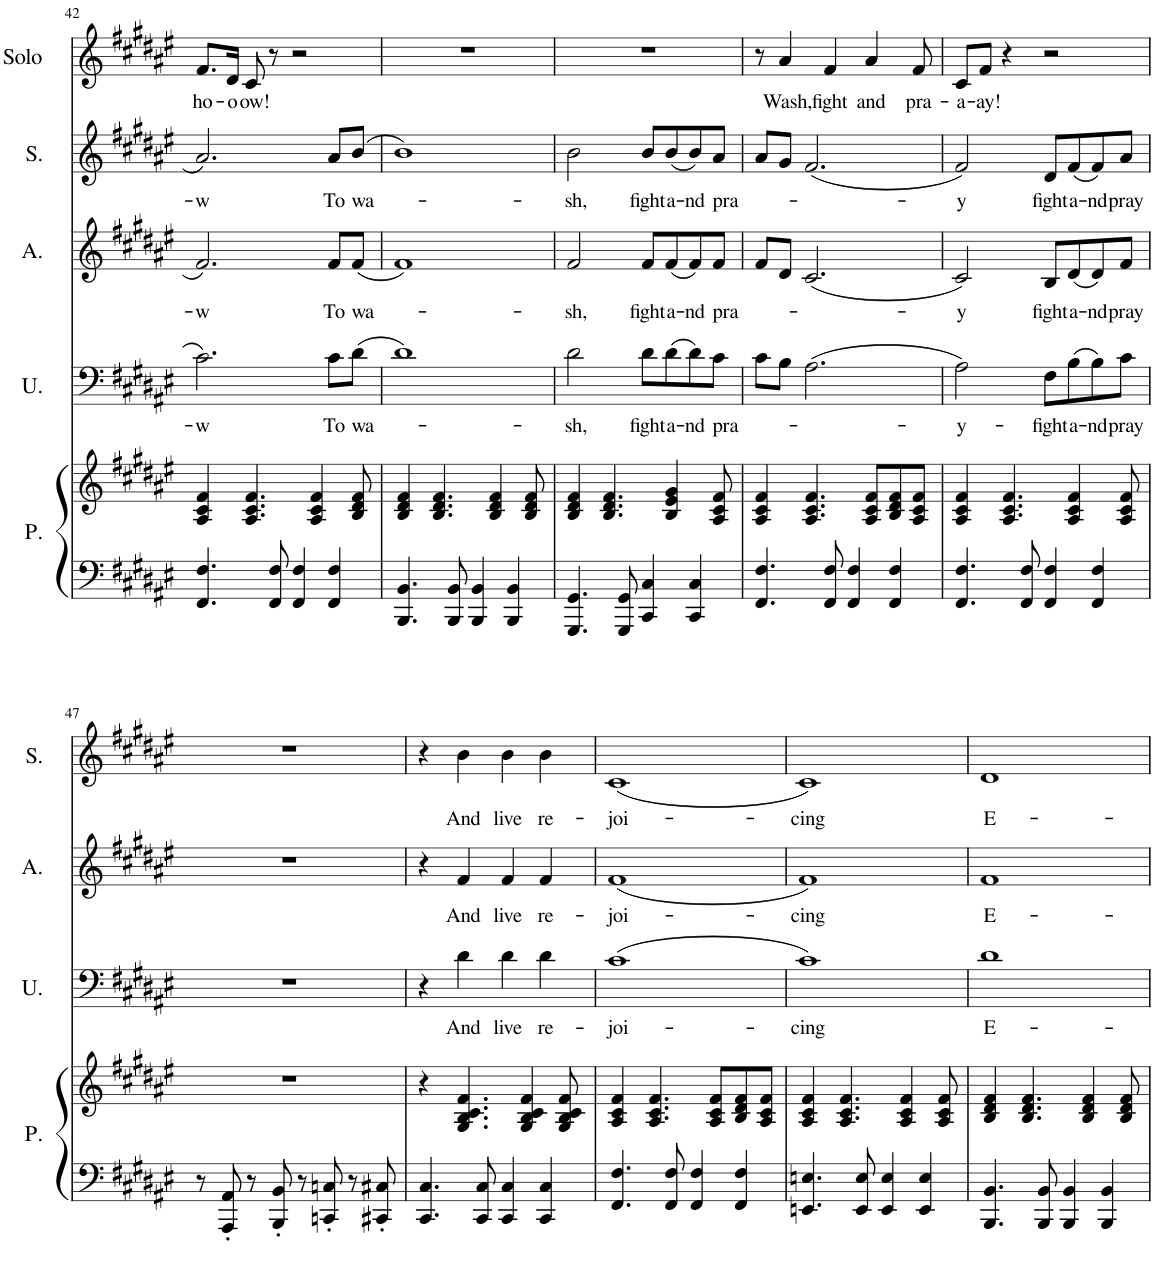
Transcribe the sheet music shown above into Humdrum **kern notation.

**kern	**kern	**kern	**text	**kern	**text	**kern	**text	**kern	**text
*part5	*part5	*part4	*part4	*part3	*part3	*part2	*part2	*part1	*part1
*staff6	*staff5	*staff4	*staff4	*staff3	*staff3	*staff2	*staff2	*staff1	*staff1
*I"Piano	*	*I"Uomini	*	*I"Contralto	*	*I"Sopran	*	*I"Solo	*
*I'P.	*	*I'U.	*	*	*	*I'S.	*	*I'Solo	*
!!LO:PB:g=z
*clefF4	*clefG2	*clefF4	*	*clefG2	*	*clefG2	*	*clefG2	*
*k[f#c#g#d#a#e#]	*k[f#c#g#d#a#e#]	*k[f#c#g#d#a#e#]	*	*k[f#c#g#d#a#e#]	*	*k[f#c#g#d#a#e#]	*	*k[f#c#g#d#a#e#]	*
*M4/4	*M4/4	*M4/4	*	*M4/4	*	*M4/4	*	*M4/4	*
=42	=42	=42	=42	=42	=42	=42	=42	=42	=42
!	!	!	!LO:LY:b	!	!LO:LY:b	!	!LO:LY:b	!	!LO:LY:b
4.FF#/ 4.F#/	4A#/ 4c#/ 4f#/	2.c#\	-w	2.f#/	-w	2.a#/	-w	8.f#/L	ho-
!	!	!	!	!	!	!	!	!	!LO:LY:b
.	.	.	.	.	.	.	.	16d#/Jk	-o-
!	!	!	!	!	!	!	!	!	!LO:LY:b
.	4.A#/ 4.c#/ 4.f#/	.	.	.	.	.	.	8c#/	-ow!
8FF#/ 8F#/	.	.	.	.	.	.	.	8r	.
4FF#/ 4F#/	.	.	.	.	.	.	.	2r	.
.	4A#/ 4c#/ 4f#/	.	.	.	.	.	.	.	.
!	!	!	!LO:LY:b	!	!LO:LY:b	!	!LO:LY:b	!	!
4FF#/ 4F#/	.	8c#\L	To	8f#/L	To	8a#/L	To	.	.
!	!	!	!LO:LY:b	!	!LO:LY:b	!	!LO:LY:b	!	!
.	8B/ 8d#/ 8f#/	(8d#\J	wa-	(8f#/J	wa-	(8b/J	wa-	.	.
=43	=43	=43	=43	=43	=43	=43	=43	=43	=43
4.BBB/ 4.BB/	4B/ 4d#/ 4f#/	1d#)	.	1f#)	.	1b)	.	1r	.
.	4.B/ 4.d#/ 4.f#/	.	.	.	.	.	.	.	.
8BBB/ 8BB/	.	.	.	.	.	.	.	.	.
4BBB/ 4BB/	.	.	.	.	.	.	.	.	.
.	4B/ 4d#/ 4f#/	.	.	.	.	.	.	.	.
4BBB/ 4BB/	.	.	.	.	.	.	.	.	.
.	8B/ 8d#/ 8f#/	.	.	.	.	.	.	.	.
=44	=44	=44	=44	=44	=44	=44	=44	=44	=44
!	!	!	!LO:LY:b	!	!LO:LY:b	!	!LO:LY:b	!	!
4.GGG#/ 4.GG#/	4B/ 4d#/ 4f#/	2d#\	-sh,	2f#/	-sh,	2b\	-sh,	1r	.
.	4.B/ 4.d#/ 4.f#/	.	.	.	.	.	.	.	.
8GGG#/ 8GG#/	.	.	.	.	.	.	.	.	.
!	!	!	!LO:LY:b	!	!LO:LY:b	!	!LO:LY:b	!	!
4CC#/ 4C#/	.	8d#\L	fight	8f#/L	fight	8b/L	fight	.	.
!	!	!	!LO:LY:b	!	!LO:LY:b	!	!LO:LY:b	!	!
.	4B/ 4e#/ 4g#/	(8d#\	a-	(8f#/	a-	(8b/	a-	.	.
!	!	!	!LO:LY:b	!	!LO:LY:b	!	!LO:LY:b	!	!
4CC#/ 4C#/	.	8d#\)	-nd	8f#/)	-nd	8b/)	-nd	.	.
!	!	!	!LO:LY:b	!	!LO:LY:b	!	!LO:LY:b	!	!
.	8A#/ 8c#/ 8f#/	8c#\J	pra-	8f#/J	pra-	8a#/J	pra-	.	.
=45	=45	=45	=45	=45	=45	=45	=45	=45	=45
4.FF#/ 4.F#/	4A#/ 4c#/ 4f#/	8c#\L	.	8f#/L	.	8a#/L	.	8r	.
!	!	!	!	!	!	!	!	!	!LO:LY:b
.	.	8B\J	.	8d#/J	.	8g#/J	.	4a#/	Wash,
.	4.A#/ 4.c#/ 4.f#/	(2.A#\	.	(2.c#/	.	(2.f#/	.	.	.
!	!	!	!	!	!	!	!	!	!LO:LY:b
8FF#/ 8F#/	.	.	.	.	.	.	.	4f#/	fight
4FF#/ 4F#/	.	.	.	.	.	.	.	.	.
!	!	!	!	!	!	!	!	!	!LO:LY:b
.	8A#/ 8c#/ 8f#/L	.	.	.	.	.	.	4a#/	and
4FF#/ 4F#/	8B/ 8d#/ 8f#/	.	.	.	.	.	.	.	.
!	!	!	!	!	!	!	!	!	!LO:LY:b
.	8A#/ 8c#/ 8f#/J	.	.	.	.	.	.	8f#/	pra-
=46	=46	=46	=46	=46	=46	=46	=46	=46	=46
!	!	!	!LO:LY:b	!	!LO:LY:b	!	!LO:LY:b	!	!LO:LY:b
4.FF#/ 4.F#/	4A#/ 4c#/ 4f#/	2A#\)	-y-	2c#/)	-y	2f#/)	-y	8c#/L	-a-
!	!	!	!	!	!	!	!	!	!LO:LY:b
.	.	.	.	.	.	.	.	8f#/J	-ay!
.	4.A#/ 4.c#/ 4.f#/	.	.	.	.	.	.	4r	.
8FF#/ 8F#/	.	.	.	.	.	.	.	.	.
!	!	!	!LO:LY:b	!	!LO:LY:b	!	!LO:LY:b	!	!
4FF#/ 4F#/	.	8F#\L	-fight	8B/L	fight	8d#/L	fight	2r	.
!	!	!	!LO:LY:b	!	!LO:LY:b	!	!LO:LY:b	!	!
.	4A#/ 4c#/ 4f#/	(8B\	a-	(8d#/	a-	(8f#/	a-	.	.
!	!	!	!LO:LY:b	!	!LO:LY:b	!	!LO:LY:b	!	!
4FF#/ 4F#/	.	8B\)	-nd	8d#/)	-nd	8f#/)	-nd	.	.
!	!	!	!LO:LY:b	!	!LO:LY:b	!	!LO:LY:b	!	!
.	8A#/ 8c#/ 8f#/	8c#\J	pray	8f#/J	pray	8a#/J	pray	.	.
!!LO:LB:g=z
=47	=47	=47	=47	=47	=47	=47	=47	=47	=47
8r	1r	1r	.	1r	.	1r	.	1r	.
8AAA#/' 8AA#/'	.	.	.	.	.	.	.	.	.
8r	.	.	.	.	.	.	.	.	.
8BBB/' 8BB/'	.	.	.	.	.	.	.	.	.
8r	.	.	.	.	.	.	.	.	.
8CCn/' 8Cn/'	.	.	.	.	.	.	.	.	.
8r	.	.	.	.	.	.	.	.	.
8CC#X/' 8C#X/'	.	.	.	.	.	.	.	.	.
=48	=48	=48	=48	=48	=48	=48	=48	=48	=48
4.CC#/ 4.C#/	4r	4r	.	4r	.	4r	.	1r	.
!	!	!	!LO:LY:b	!	!LO:LY:b	!	!LO:LY:b	!	!
.	4.G#/ 4.B/ 4.c#/ 4.f#/	4d#\	And	4f#/	And	4b\	And	.	.
8CC#/ 8C#/	.	.	.	.	.	.	.	.	.
!	!	!	!LO:LY:b	!	!LO:LY:b	!	!LO:LY:b	!	!
4CC#/ 4C#/	.	4d#\	live	4f#/	live	4b\	live	.	.
.	4G#/ 4B/ 4c#/ 4f#/	.	.	.	.	.	.	.	.
!	!	!	!LO:LY:b	!	!LO:LY:b	!	!LO:LY:b	!	!
4CC#/ 4C#/	.	4d#\	re-	4f#/	re-	4b\	re-	.	.
.	8G#/ 8B/ 8c#/ 8f#/	.	.	.	.	.	.	.	.
=49	=49	=49	=49	=49	=49	=49	=49	=49	=49
!	!	!	!LO:LY:b	!	!LO:LY:b	!	!LO:LY:b	!	!
4.FF#/ 4.F#/	4A#/ 4c#/ 4f#/	(1c#	-joi-	(1f#	-joi-	(1c#	-joi-	1r	.
.	4.A#/ 4.c#/ 4.f#/	.	.	.	.	.	.	.	.
8FF#/ 8F#/	.	.	.	.	.	.	.	.	.
4FF#/ 4F#/	.	.	.	.	.	.	.	.	.
.	8A#/ 8c#/ 8f#/L	.	.	.	.	.	.	.	.
4FF#/ 4F#/	8B/ 8d#/ 8f#/	.	.	.	.	.	.	.	.
.	8A#/ 8c#/ 8f#/J	.	.	.	.	.	.	.	.
=50	=50	=50	=50	=50	=50	=50	=50	=50	=50
!	!	!	!LO:LY:b	!	!LO:LY:b	!	!LO:LY:b	!	!
4.EEn/ 4.En/	4A#/ 4c#/ 4f#/	1c#)	-cing	1f#)	-cing	1c#)	-cing	1r	.
.	4.A#/ 4.c#/ 4.f#/	.	.	.	.	.	.	.	.
8EE/ 8E/	.	.	.	.	.	.	.	.	.
4EE/ 4E/	.	.	.	.	.	.	.	.	.
.	4A#/ 4c#/ 4f#/	.	.	.	.	.	.	.	.
4EE/ 4E/	.	.	.	.	.	.	.	.	.
.	8A#/ 8c#/ 8f#/	.	.	.	.	.	.	.	.
=51	=51	=51	=51	=51	=51	=51	=51	=51	=51
!	!	!	!LO:LY:b	!	!LO:LY:b	!	!LO:LY:b	!	!
4.BBB/ 4.BB/	4B/ 4d#/ 4f#/	1d#	E-	1f#	E-	1d#	E-	1r	.
.	4.B/ 4.d#/ 4.f#/	.	.	.	.	.	.	.	.
8BBB/ 8BB/	.	.	.	.	.	.	.	.	.
4BBB/ 4BB/	.	.	.	.	.	.	.	.	.
.	4B/ 4d#/ 4f#/	.	.	.	.	.	.	.	.
4BBB/ 4BB/	.	.	.	.	.	.	.	.	.
.	8B/ 8d#/ 8f#/	.	.	.	.	.	.	.	.
=	=	=	=	=	=	=	=	=	=
*-	*-	*-	*-	*-	*-	*-	*-	*-	*-
